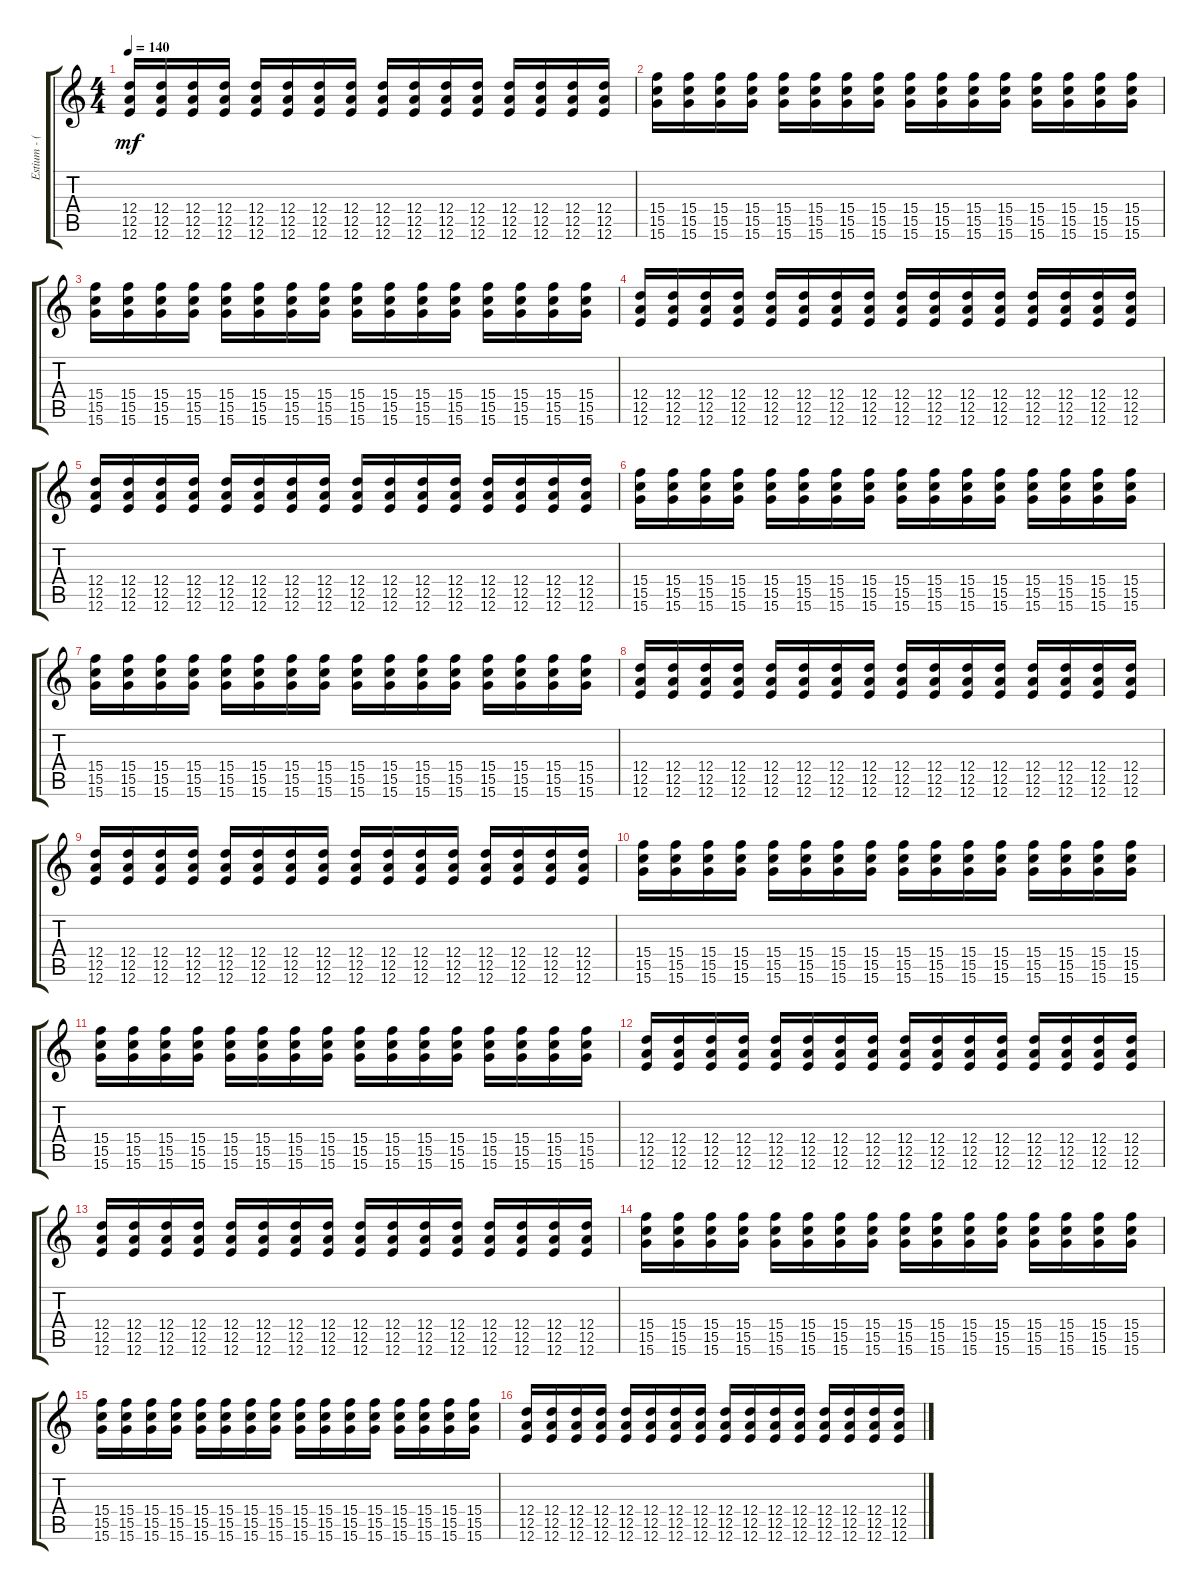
\track ("Estium - (Backing Guitars)" "Estium - (") {instrument distortionguitar}
\staff {score tabs}
\tuning (E4 B3 G3 D3 A2 E2) {hide}
\ts (4 4)
\tempo 140
\clef g2
\ks c
(12.4 12.5 12.6).16{dy mf} (12.4 12.5 12.6).16 (12.4 12.5 12.6).16 (12.4 12.5 12.6).16 (12.4 12.5 12.6).16 (12.4 12.5 12.6).16 (12.4 12.5 12.6).16 (12.4 12.5 12.6).16 (12.4 12.5 12.6).16 (12.4 12.5 12.6).16 (12.4 12.5 12.6).16 (12.4 12.5 12.6).16 (12.4 12.5 12.6).16 (12.4 12.5 12.6).16 (12.4 12.5 12.6).16 (12.4 12.5 12.6).16 |
(15.4 15.5 15.6).16 (15.4 15.5 15.6).16 (15.4 15.5 15.6).16 (15.4 15.5 15.6).16 (15.4 15.5 15.6).16 (15.4 15.5 15.6).16 (15.4 15.5 15.6).16 (15.4 15.5 15.6).16 (15.4 15.5 15.6).16 (15.4 15.5 15.6).16 (15.4 15.5 15.6).16 (15.4 15.5 15.6).16 (15.4 15.5 15.6).16 (15.4 15.5 15.6).16 (15.4 15.5 15.6).16 (15.4 15.5 15.6).16 |
(15.4 15.5 15.6).16 (15.4 15.5 15.6).16 (15.4 15.5 15.6).16 (15.4 15.5 15.6).16 (15.4 15.5 15.6).16 (15.4 15.5 15.6).16 (15.4 15.5 15.6).16 (15.4 15.5 15.6).16 (15.4 15.5 15.6).16 (15.4 15.5 15.6).16 (15.4 15.5 15.6).16 (15.4 15.5 15.6).16 (15.4 15.5 15.6).16 (15.4 15.5 15.6).16 (15.4 15.5 15.6).16 (15.4 15.5 15.6).16 |
(12.4 12.5 12.6).16 (12.4 12.5 12.6).16 (12.4 12.5 12.6).16 (12.4 12.5 12.6).16 (12.4 12.5 12.6).16 (12.4 12.5 12.6).16 (12.4 12.5 12.6).16 (12.4 12.5 12.6).16 (12.4 12.5 12.6).16 (12.4 12.5 12.6).16 (12.4 12.5 12.6).16 (12.4 12.5 12.6).16 (12.4 12.5 12.6).16 (12.4 12.5 12.6).16 (12.4 12.5 12.6).16 (12.4 12.5 12.6).16 |
(12.4 12.5 12.6).16 (12.4 12.5 12.6).16 (12.4 12.5 12.6).16 (12.4 12.5 12.6).16 (12.4 12.5 12.6).16 (12.4 12.5 12.6).16 (12.4 12.5 12.6).16 (12.4 12.5 12.6).16 (12.4 12.5 12.6).16 (12.4 12.5 12.6).16 (12.4 12.5 12.6).16 (12.4 12.5 12.6).16 (12.4 12.5 12.6).16 (12.4 12.5 12.6).16 (12.4 12.5 12.6).16 (12.4 12.5 12.6).16 |
(15.4 15.5 15.6).16 (15.4 15.5 15.6).16 (15.4 15.5 15.6).16 (15.4 15.5 15.6).16 (15.4 15.5 15.6).16 (15.4 15.5 15.6).16 (15.4 15.5 15.6).16 (15.4 15.5 15.6).16 (15.4 15.5 15.6).16 (15.4 15.5 15.6).16 (15.4 15.5 15.6).16 (15.4 15.5 15.6).16 (15.4 15.5 15.6).16 (15.4 15.5 15.6).16 (15.4 15.5 15.6).16 (15.4 15.5 15.6).16 |
(15.4 15.5 15.6).16 (15.4 15.5 15.6).16 (15.4 15.5 15.6).16 (15.4 15.5 15.6).16 (15.4 15.5 15.6).16 (15.4 15.5 15.6).16 (15.4 15.5 15.6).16 (15.4 15.5 15.6).16 (15.4 15.5 15.6).16 (15.4 15.5 15.6).16 (15.4 15.5 15.6).16 (15.4 15.5 15.6).16 (15.4 15.5 15.6).16 (15.4 15.5 15.6).16 (15.4 15.5 15.6).16 (15.4 15.5 15.6).16 |
(12.4 12.5 12.6).16 (12.4 12.5 12.6).16 (12.4 12.5 12.6).16 (12.4 12.5 12.6).16 (12.4 12.5 12.6).16 (12.4 12.5 12.6).16 (12.4 12.5 12.6).16 (12.4 12.5 12.6).16 (12.4 12.5 12.6).16 (12.4 12.5 12.6).16 (12.4 12.5 12.6).16 (12.4 12.5 12.6).16 (12.4 12.5 12.6).16 (12.4 12.5 12.6).16 (12.4 12.5 12.6).16 (12.4 12.5 12.6).16 |
(12.4 12.5 12.6).16 (12.4 12.5 12.6).16 (12.4 12.5 12.6).16 (12.4 12.5 12.6).16 (12.4 12.5 12.6).16 (12.4 12.5 12.6).16 (12.4 12.5 12.6).16 (12.4 12.5 12.6).16 (12.4 12.5 12.6).16 (12.4 12.5 12.6).16 (12.4 12.5 12.6).16 (12.4 12.5 12.6).16 (12.4 12.5 12.6).16 (12.4 12.5 12.6).16 (12.4 12.5 12.6).16 (12.4 12.5 12.6).16 |
(15.4 15.5 15.6).16 (15.4 15.5 15.6).16 (15.4 15.5 15.6).16 (15.4 15.5 15.6).16 (15.4 15.5 15.6).16 (15.4 15.5 15.6).16 (15.4 15.5 15.6).16 (15.4 15.5 15.6).16 (15.4 15.5 15.6).16 (15.4 15.5 15.6).16 (15.4 15.5 15.6).16 (15.4 15.5 15.6).16 (15.4 15.5 15.6).16 (15.4 15.5 15.6).16 (15.4 15.5 15.6).16 (15.4 15.5 15.6).16 |
(15.4 15.5 15.6).16 (15.4 15.5 15.6).16 (15.4 15.5 15.6).16 (15.4 15.5 15.6).16 (15.4 15.5 15.6).16 (15.4 15.5 15.6).16 (15.4 15.5 15.6).16 (15.4 15.5 15.6).16 (15.4 15.5 15.6).16 (15.4 15.5 15.6).16 (15.4 15.5 15.6).16 (15.4 15.5 15.6).16 (15.4 15.5 15.6).16 (15.4 15.5 15.6).16 (15.4 15.5 15.6).16 (15.4 15.5 15.6).16 |
(12.4 12.5 12.6).16 (12.4 12.5 12.6).16 (12.4 12.5 12.6).16 (12.4 12.5 12.6).16 (12.4 12.5 12.6).16 (12.4 12.5 12.6).16 (12.4 12.5 12.6).16 (12.4 12.5 12.6).16 (12.4 12.5 12.6).16 (12.4 12.5 12.6).16 (12.4 12.5 12.6).16 (12.4 12.5 12.6).16 (12.4 12.5 12.6).16 (12.4 12.5 12.6).16 (12.4 12.5 12.6).16 (12.4 12.5 12.6).16 |
(12.4 12.5 12.6).16 (12.4 12.5 12.6).16 (12.4 12.5 12.6).16 (12.4 12.5 12.6).16 (12.4 12.5 12.6).16 (12.4 12.5 12.6).16 (12.4 12.5 12.6).16 (12.4 12.5 12.6).16 (12.4 12.5 12.6).16 (12.4 12.5 12.6).16 (12.4 12.5 12.6).16 (12.4 12.5 12.6).16 (12.4 12.5 12.6).16 (12.4 12.5 12.6).16 (12.4 12.5 12.6).16 (12.4 12.5 12.6).16 |
(15.4 15.5 15.6).16 (15.4 15.5 15.6).16 (15.4 15.5 15.6).16 (15.4 15.5 15.6).16 (15.4 15.5 15.6).16 (15.4 15.5 15.6).16 (15.4 15.5 15.6).16 (15.4 15.5 15.6).16 (15.4 15.5 15.6).16 (15.4 15.5 15.6).16 (15.4 15.5 15.6).16 (15.4 15.5 15.6).16 (15.4 15.5 15.6).16 (15.4 15.5 15.6).16 (15.4 15.5 15.6).16 (15.4 15.5 15.6).16 |
(15.4 15.5 15.6).16 (15.4 15.5 15.6).16 (15.4 15.5 15.6).16 (15.4 15.5 15.6).16 (15.4 15.5 15.6).16 (15.4 15.5 15.6).16 (15.4 15.5 15.6).16 (15.4 15.5 15.6).16 (15.4 15.5 15.6).16 (15.4 15.5 15.6).16 (15.4 15.5 15.6).16 (15.4 15.5 15.6).16 (15.4 15.5 15.6).16 (15.4 15.5 15.6).16 (15.4 15.5 15.6).16 (15.4 15.5 15.6).16 |
(12.4 12.5 12.6).16 (12.4 12.5 12.6).16 (12.4 12.5 12.6).16 (12.4 12.5 12.6).16 (12.4 12.5 12.6).16 (12.4 12.5 12.6).16 (12.4 12.5 12.6).16 (12.4 12.5 12.6).16 (12.4 12.5 12.6).16 (12.4 12.5 12.6).16 (12.4 12.5 12.6).16 (12.4 12.5 12.6).16 (12.4 12.5 12.6).16 (12.4 12.5 12.6).16 (12.4 12.5 12.6).16 (12.4 12.5 12.6).16
